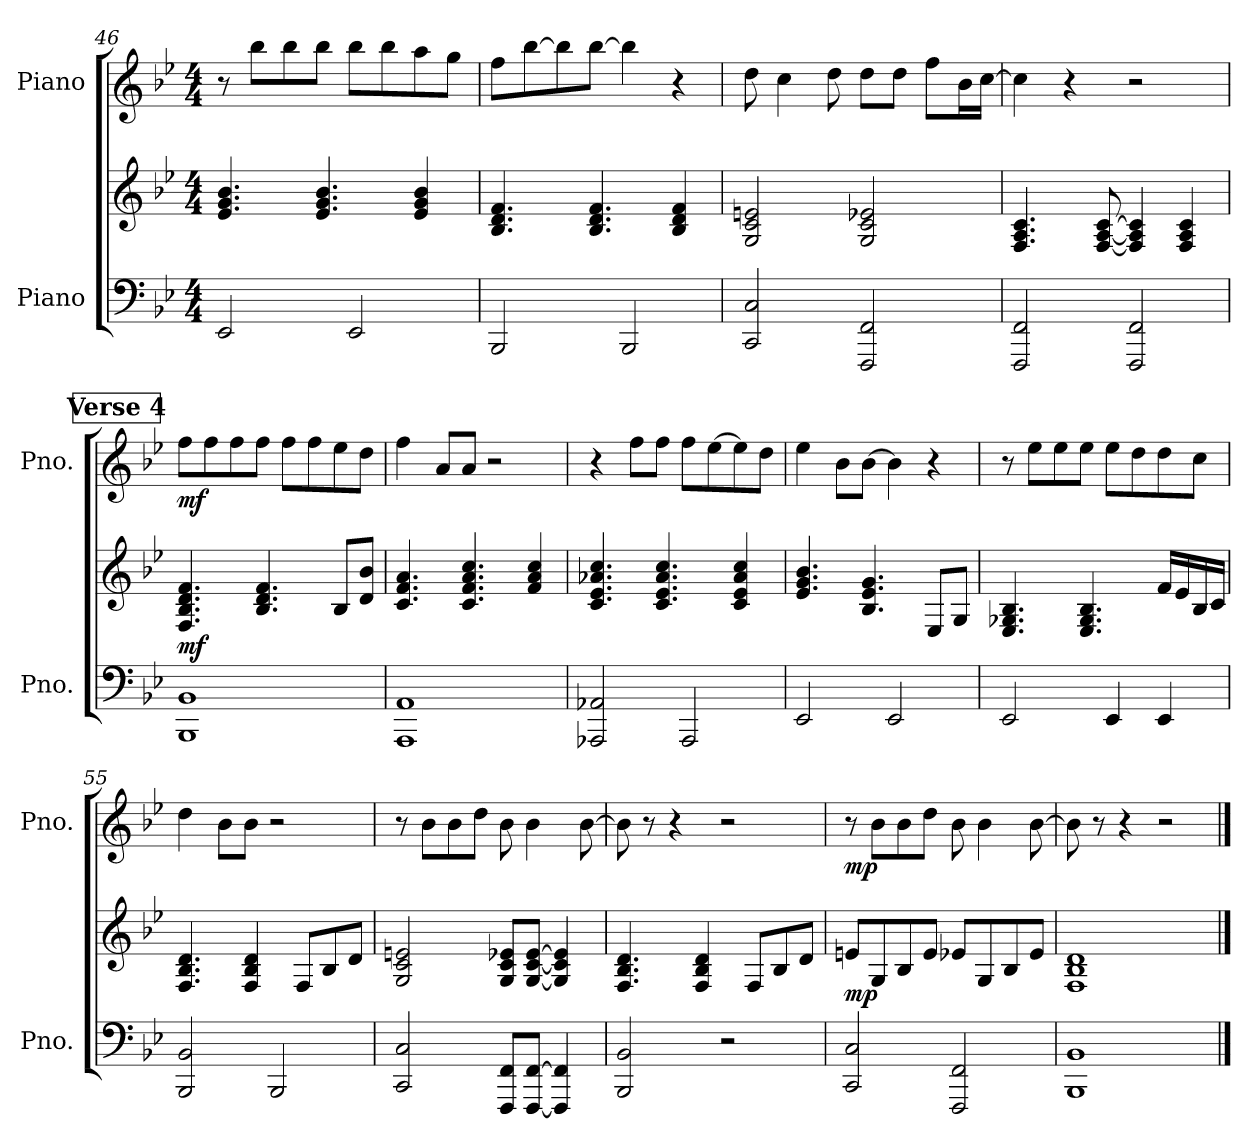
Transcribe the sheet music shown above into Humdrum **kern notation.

**kern	**kern	**dynam	**kern	**dynam
*part2	*part2	*part2	*part1	*part1
*staff3	*staff2	*staff2/3	*staff1	*staff1
*I"Piano	*	*	*I"Piano	*
*I'Pno.	*	*	*I'Pno.	*
*clefF4	*clefG2	*	*clefG2	*
*k[b-e-]	*k[b-e-]	*	*k[b-e-]	*
*M4/4	*M4/4	*	*M4/4	*
=46	=46	=46	=46	=46
2EE-/	4.e-/ 4.g/ 4.b-/	.	8r	.
.	.	.	8bb-\L	.
.	.	.	8bb-\	.
.	4.e-/ 4.g/ 4.b-/	.	8bb-\J	.
2EE-/	.	.	8bb-\L	.
.	.	.	8bb-\	.
.	4e-/ 4g/ 4b-/	.	8aa\	.
.	.	.	8gg\J	.
=47	=47	=47	=47	=47
2BBB-/	4.B-/ 4.d/ 4.f/	.	8ff\L	.
.	.	.	[8bb-\	.
.	.	.	8bb-\]	.
.	4.B-/ 4.d/ 4.f/	.	[8bb-\J	.
2BBB-/	.	.	4bb-\]	.
.	4B-/ 4d/ 4f/	.	4r	.
!!LO:LB:g=z
=48	=48	=48	=48	=48
2CC/ 2C/	2G/ 2c/ 2en/	.	8dd\	.
.	.	.	4cc\	.
.	.	.	8dd\	.
2FFF/ 2FF/	2G/ 2c/ 2e-X/	.	8dd\L	.
.	.	.	8dd\J	.
.	.	.	8ff\L	.
.	.	.	16b-\L	.
.	.	.	[16cc\JJ	.
=49	=49	=49	=49	=49
2FFF/ 2FF/	4.F/ 4.A/ 4.c/	.	4cc\]	.
.	.	.	4r	.
.	[8F/ [8A/ [8c/	.	.	.
2FFF/ 2FF/	4F/] 4A/] 4c/]	.	2r	.
.	4F/ 4A/ 4c/	.	.	.
!!LO:REH:place=s1:a:B:fs=14:t=Verse 4
=50	=50	=50	=50	=50
!	!	!LO:DY:a=2	!	!LO:DY:b
1BBB- 1BB-	4.F/ 4.B-/ 4.d/ 4.f/	mf	8ff\L	mf
.	.	.	8ff\	.
.	.	.	8ff\	.
.	4.B-/ 4.d/ 4.f/	.	8ff\J	.
.	.	.	8ff\L	.
.	.	.	8ff\	.
.	8B-/L	.	8ee-\	.
.	8d/ 8b-/J	.	8dd\J	.
=51	=51	=51	=51	=51
1AAA 1AA	4.c/ 4.f/ 4.a/	.	4ff\	.
.	.	.	8a/L	.
.	4.c/ 4.f/ 4.a/ 4.cc/	.	8a/J	.
.	.	.	2r	.
.	4f/ 4a/ 4cc/	.	.	.
=52	=52	=52	=52	=52
2AAA-X/ 2AA-X/	4.c/ 4.e-/ 4.a-X/ 4.cc/	.	4r	.
.	.	.	8ff\L	.
.	4.c/ 4.e-/ 4.a-/ 4.cc/	.	8ff\J	.
2AAA-/	.	.	8ff\L	.
.	.	.	[8ee-\	.
.	4c/ 4e-/ 4a-/ 4cc/	.	8ee-\]	.
.	.	.	8dd\J	.
!!LO:PB:g=z
=53	=53	=53	=53	=53
2EE-/	4.e-/ 4.g/ 4.b-/	.	4ee-\	.
.	.	.	8b-\L	.
.	4.B-/ 4.e-/ 4.g/	.	[8b-\J	.
2EE-/	.	.	4b-\]	.
.	8E-/L	.	4r	.
.	8G/J	.	.	.
=54	=54	=54	=54	=54
2EE-/	4.E-/ 4.G-X/ 4.B-/	.	8r	.
.	.	.	8ee-\L	.
.	.	.	8ee-\	.
.	4.E-/ 4.G-/ 4.B-/	.	8ee-\J	.
4EE-/	.	.	8ee-\L	.
.	.	.	8dd\	.
4EE-/	16f/LL	.	8dd\	.
.	16e-/	.	.	.
.	16B-/	.	8cc\J	.
.	16c/JJ	.	.	.
=55	=55	=55	=55	=55
2BBB-/ 2BB-/	4.F/ 4.B-/ 4.d/	.	4dd\	.
.	.	.	8b-\L	.
.	4F/ 4B-/ 4d/	.	8b-\J	.
2BBB-/	.	.	2r	.
.	8F/L	.	.	.
.	8B-/	.	.	.
.	8d/J	.	.	.
=56	=56	=56	=56	=56
2CC/ 2C/	2G/ 2c/ 2en/	.	8r	.
.	.	.	8b-\L	.
.	.	.	8b-\	.
.	.	.	8dd\J	.
8FFF/ 8FF/L	8G/ 8c/ 8e-X/L	.	8b-\	.
[8FFF/ [8FF/J	[8G/ [8c/ [8e-/J	.	4b-\	.
4FFF/] 4FF/]	4G/] 4c/] 4e-/]	.	.	.
.	.	.	[8b-\	.
=57	=57	=57	=57	=57
2BBB-/ 2BB-/	4.F/ 4.B-/ 4.d/	.	8b-\]	.
.	.	.	8r	.
.	.	.	4r	.
.	4F/ 4B-/ 4d/	.	.	.
2r	.	.	2r	.
.	8F/L	.	.	.
.	8B-/	.	.	.
.	8d/J	.	.	.
!!LO:LB:g=z
=58	=58	=58	=58	=58
!	!	!LO:DY:b	!	!LO:DY:b
2CC/ 2C/	8en/L	mp	8r	mp
.	8G/	.	8b-\L	.
.	8B-/	.	8b-\	.
.	8e/J	.	8dd\J	.
2FFF/ 2FF/	8e-X/L	.	8b-\	.
.	8G/	.	4b-\	.
.	8B-/	.	.	.
.	8e-/J	.	[8b-\	.
=59	=59	=59	=59	=59
1BBB- 1BB-	1F 1B- 1d	.	8b-\]	.
.	.	.	8r	.
.	.	.	4r	.
.	.	.	2r	.
==	==	==	==	==
*-	*-	*-	*-	*-
